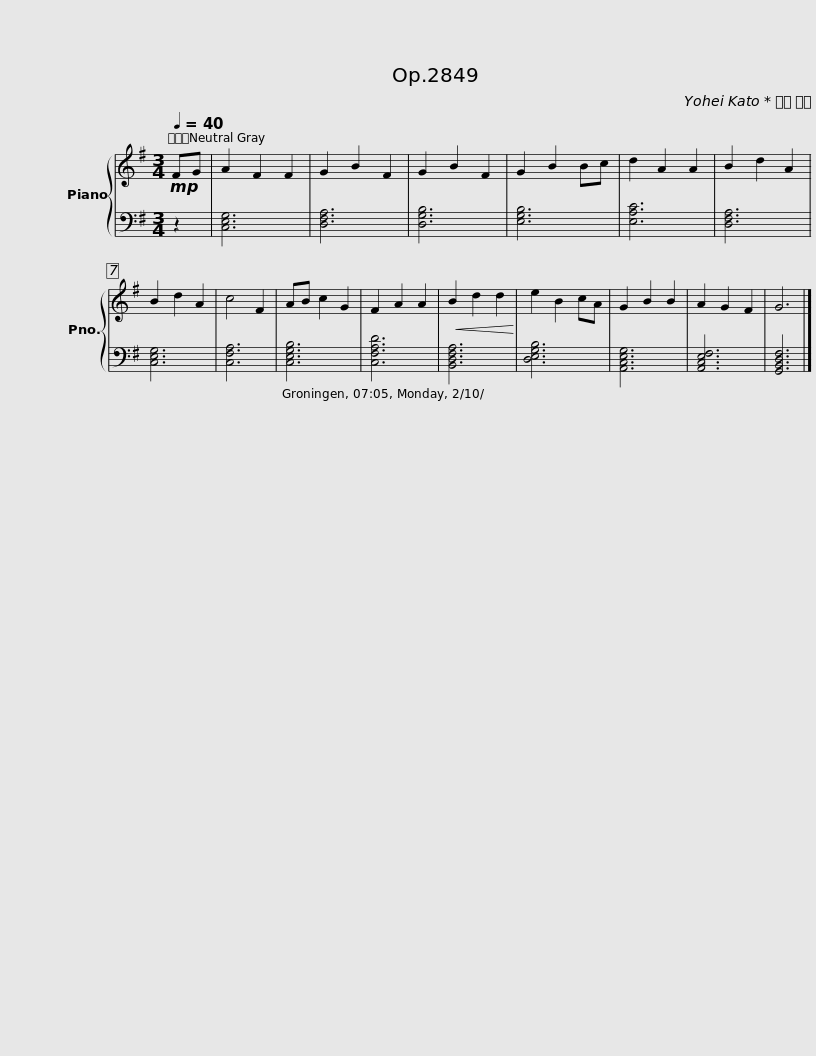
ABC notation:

X:1
%%score { 1 | 2 }
L:1/8
Q:1/4=40
M:3/4
I:linebreak $
K:G
V:1 treble
V:2 bass
V:1
!mp! FG | A2 F2 F2 | G2 B2 F2 | G2 B2 F2 | G2 B2 Bc | %5
 d2 A2 A2 | B2 d2 A2 | B2 d2 A2 | c4 F2 |$ AB c2 G2 | %10
 F2 A2 A2 |!<(! B2 d2 d2!<)! | e2 B2 cA | G2 B2 B2 | A2 G2 F2 | %15
 G6 |] %16
V:2
 z2 | [C,E,G,]6 | [D,F,A,]6 | [D,G,B,]6 | [E,G,B,]6 | %5
 [E,A,C]6 | [D,F,A,]6 | [C,E,G,]6 | [C,F,A,]6 |$ [C,E,G,B,]6 | %10
 [C,F,A,D]6 | [B,,D,F,A,]6 | [D,E,G,B,]6 | [A,,C,E,G,]6 | [A,,C,E,F,]6 | %15
 [G,,B,,D,F,]6 |] %16
